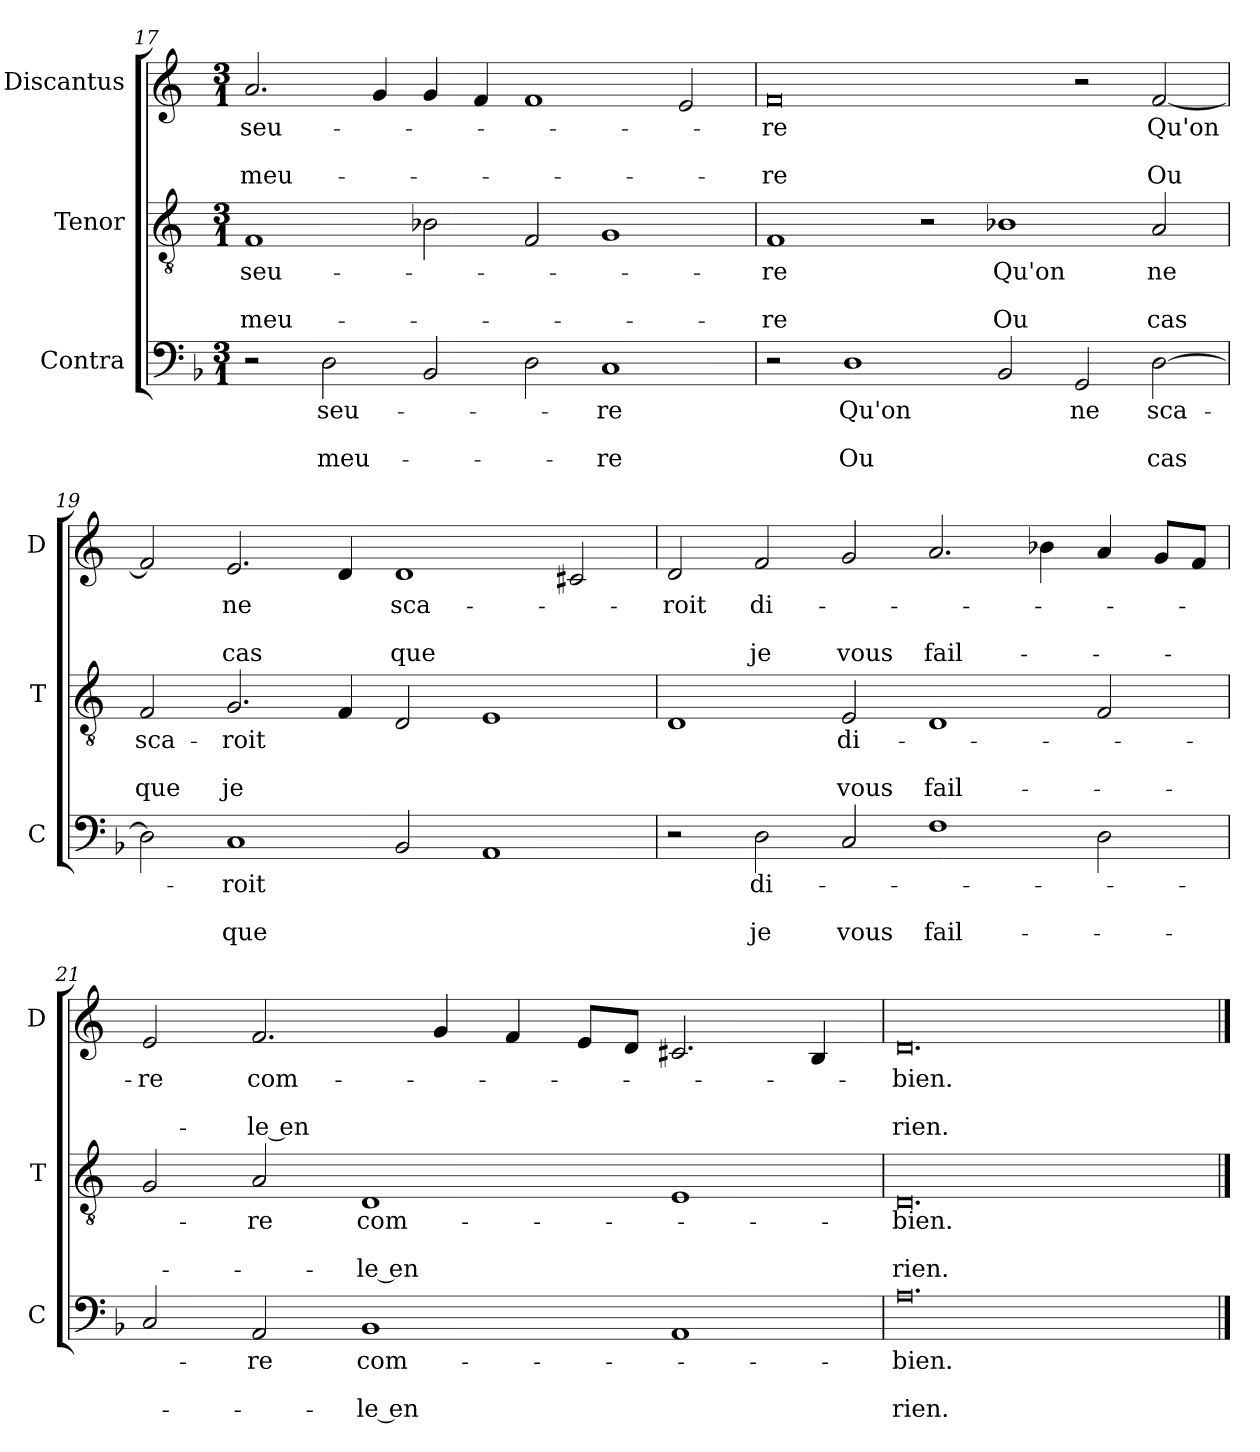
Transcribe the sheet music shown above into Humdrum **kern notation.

**kern	**text	**text	**text	**kern	**text	**text	**text	**kern	**text	**text	**text
*part3	*part3	*part3	*part3	*part2	*part2	*part2	*part2	*part1	*part1	*part1	*part1
*staff3	*staff3	*staff3	*staff3	*staff2	*staff2	*staff2	*staff2	*staff1	*staff1	*staff1	*staff1
*I"Contra	*	*	*	*I"Tenor	*	*	*	*I"Discantus	*	*	*
*I'C	*	*	*	*I'T	*	*	*	*I'D	*	*	*
*clefF4	*	*	*	*clefGv2	*	*	*	*clefG2	*	*	*
*k[b-]	*	*	*	*k[]	*	*	*	*k[]	*	*	*
*M3/1	*	*	*	*M3/1	*	*	*	*M3/1	*	*	*
=17	=17	=17	=17	=17	=17	=17	=17	=17	=17	=17	=17
2r	.	.	.	1F	seu-	.	meu-	2.a/	seu-	.	meu-
2D\	seu-	.	meu-	.	.	.	.	.	.	.	.
.	.	.	.	.	.	.	.	4g/	.	.	.
2BB-/	.	.	.	2B-X\	.	.	.	4g/	.	.	.
.	.	.	.	.	.	.	.	4f/	.	.	.
2D\	.	.	.	2F/	.	.	.	1f	.	.	.
1C	-re	.	-re	1G	.	.	.	.	.	.	.
.	.	.	.	.	.	.	.	2e/	.	.	.
=18	=18	=18	=18	=18	=18	=18	=18	=18	=18	=18	=18
2r	.	.	.	1F	-re	.	-re	0f	-re	.	-re
1D	Qu'on	.	Ou	.	.	.	.	.	.	.	.
.	.	.	.	2r	.	.	.	.	.	.	.
2BB-/	.	.	.	1B-X	Qu'on	.	Ou	.	.	.	.
2GG/	ne	.	.	.	.	.	.	2r	.	.	.
[2D\	sca-	.	cas	2A/	ne	.	cas	[2f/	Qu'on	.	Ou
=19	=19	=19	=19	=19	=19	=19	=19	=19	=19	=19	=19
2D\]	.	.	.	2F/	sca-	.	que	2f/]	.	.	.
1C	-roit	.	que	2.G/	-roit	.	je	2.e/	ne	.	cas
.	.	.	.	4F/	.	.	.	4d/	.	.	.
2BB-/	.	.	.	2D/	.	.	.	1d	sca-	.	que
1AA	.	.	.	1E	.	.	.	.	.	.	.
.	.	.	.	.	.	.	.	2c#X/	.	.	.
=20	=20	=20	=20	=20	=20	=20	=20	=20	=20	=20	=20
2r	.	.	.	1D	.	.	.	2d/	-roit	.	.
2D\	di-	.	je	.	.	.	.	2f/	di-	.	je
2C/	.	.	vous	2E/	di-	.	vous	2g/	.	.	vous
1F	.	.	fail-	1D	.	.	fail-	2.a/	.	.	fail-
.	.	.	.	.	.	.	.	4b-X\	.	.	.
2D\	.	.	.	2F/	.	.	.	4a/	.	.	.
.	.	.	.	.	.	.	.	8g/L	.	.	.
.	.	.	.	.	.	.	.	8f/J	.	.	.
=21	=21	=21	=21	=21	=21	=21	=21	=21	=21	=21	=21
2C/	.	.	.	2G/	.	.	.	2e/	-re	.	.
2AA/	-re	.	.	2A/	-re	.	.	2.f/	com-	.	-le en
1BB-	com-	.	-le en	1D	com-	.	-le en	.	.	.	.
.	.	.	.	.	.	.	.	4g/	.	.	.
.	.	.	.	.	.	.	.	4f/	.	.	.
.	.	.	.	.	.	.	.	8e/L	.	.	.
.	.	.	.	.	.	.	.	8d/J	.	.	.
1AA	.	.	.	1E	.	.	.	2.c#X/	.	.	.
.	.	.	.	.	.	.	.	4B/	.	.	.
=22	=22	=22	=22	=22	=22	=22	=22	=22	=22	=22	=22
0.A	-bien.	.	rien.	0.D	-bien.	.	rien.	0.d	-bien.	.	rien.
==	==	==	==	==	==	==	==	==	==	==	==
*-	*-	*-	*-	*-	*-	*-	*-	*-	*-	*-	*-
